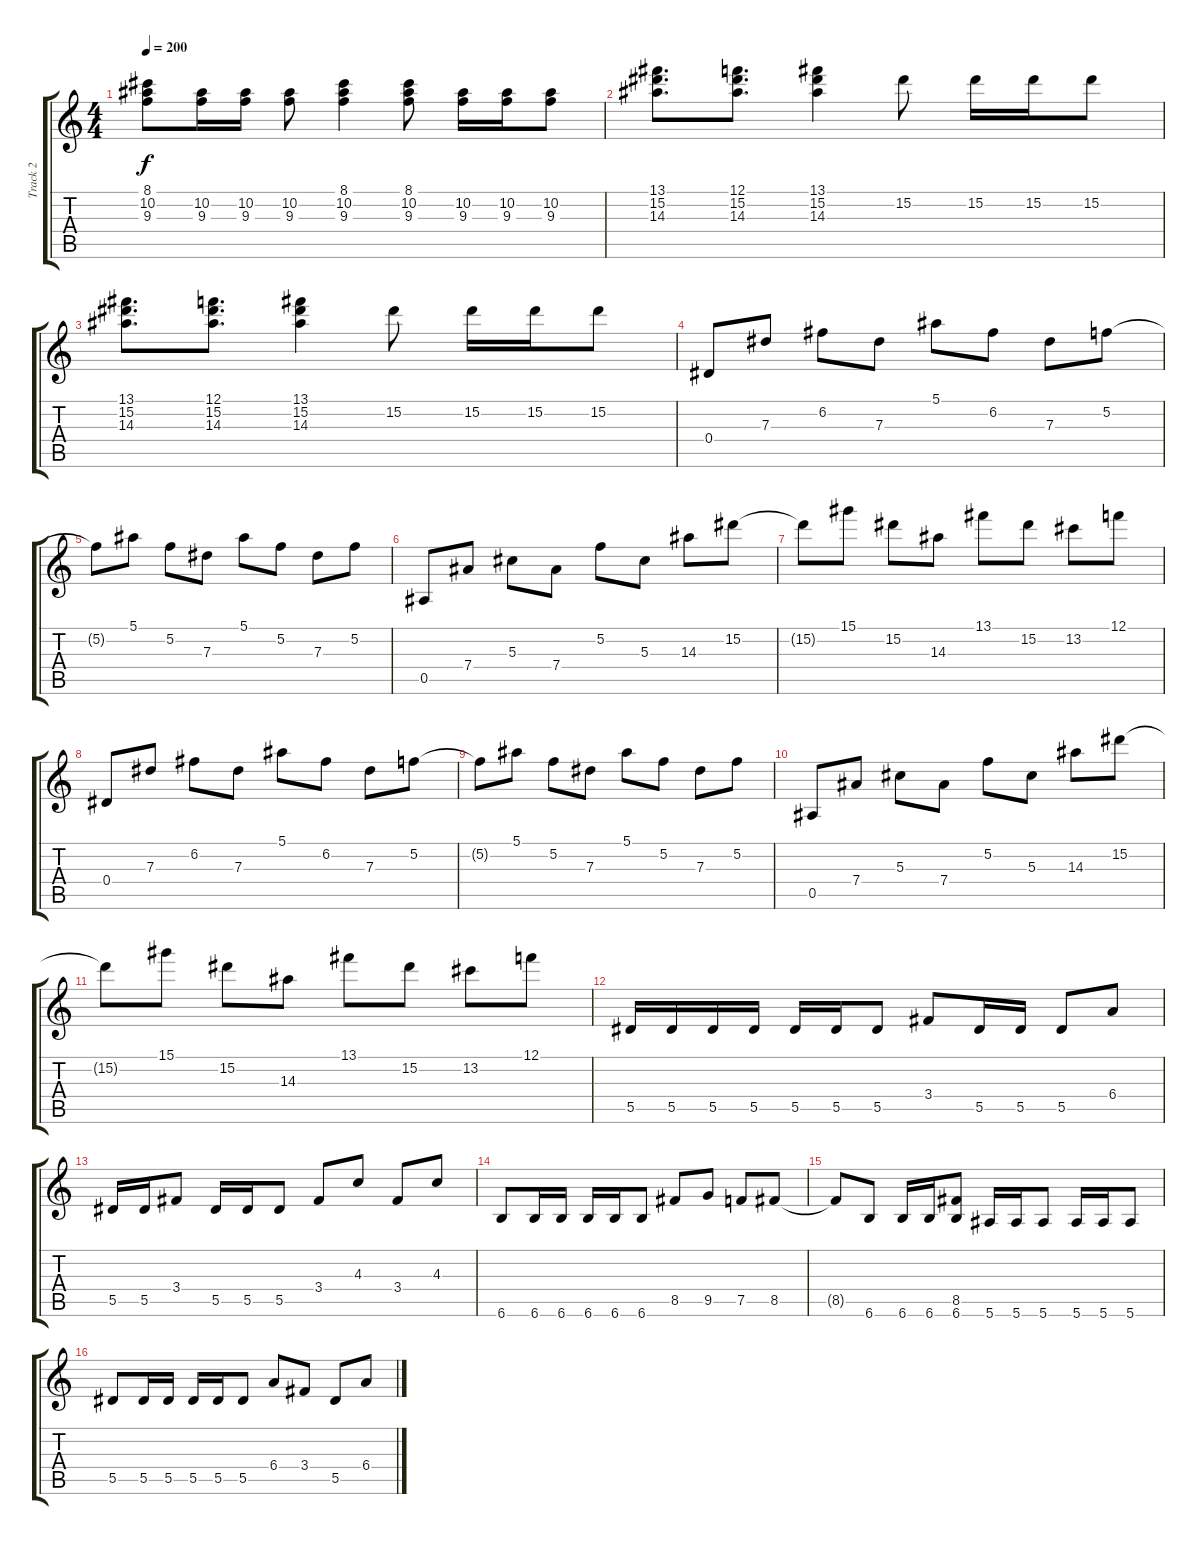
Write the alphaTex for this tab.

\track ("Track 2" "Track 2") {instrument distortionguitar}
\staff {score tabs}
\tuning (F4 C4 Ab3 Eb3 Bb2 F2) {hide}
\ts (4 4)
\tempo 200
\clef g2
\ks c
(8.1 10.2 9.3).8{dy f} (10.2 9.3).16 (10.2 9.3).16 (10.2 9.3).8 (8.1 10.2 9.3).4 (8.1 10.2 9.3).8 (10.2 9.3).16 (10.2 9.3).16 (10.2 9.3).8 |
(13.1 15.2 14.3).8{d} (12.1 15.2 14.3).8{d} (13.1 15.2 14.3).4 15.2.8 15.2.16 15.2.16 15.2.8 |
(13.1 15.2 14.3).8{d} (12.1 15.2 14.3).8{d} (13.1 15.2 14.3).4 15.2.8 15.2.16 15.2.16 15.2.8 |
0.4.8 7.3.8 6.2.8 7.3.8 5.1.8 6.2.8 7.3.8 5.2.8 |
5.2{t}.8 5.1.8 5.2.8 7.3.8 5.1.8 5.2.8 7.3.8 5.2.8 |
0.5.8 7.4.8 5.3.8 7.4.8 5.2.8 5.3.8 14.3.8 15.2.8 |
15.2{t}.8 15.1.8 15.2.8 14.3.8 13.1.8 15.2.8 13.2.8 12.1.8 |
0.4.8 7.3.8 6.2.8 7.3.8 5.1.8 6.2.8 7.3.8 5.2.8 |
5.2{t}.8 5.1.8 5.2.8 7.3.8 5.1.8 5.2.8 7.3.8 5.2.8 |
0.5.8 7.4.8 5.3.8 7.4.8 5.2.8 5.3.8 14.3.8 15.2.8 |
15.2{t}.8 15.1.8 15.2.8 14.3.8 13.1.8 15.2.8 13.2.8 12.1.8 |
5.5.16 5.5.16 5.5.16 5.5.16 5.5.16 5.5.16 5.5.8 3.4.8 5.5.16 5.5.16 5.5.8 6.4.8 |
5.5.16 5.5.16 3.4.8 5.5.16 5.5.16 5.5.8 3.4.8 4.3.8 3.4.8 4.3.8 |
6.6.8 6.6.16 6.6.16 6.6.16 6.6.16 6.6.8 8.5.8 9.5.8 7.5.8 8.5.8 |
8.5{t}.8 6.6.8 6.6.16 6.6.16 (8.5 6.6).8 5.6.16 5.6.16 5.6.8 5.6.16 5.6.16 5.6.8 |
5.5.8 5.5.16 5.5.16 5.5.16 5.5.16 5.5.8 6.4.8 3.4.8 5.5.8 6.4.8
